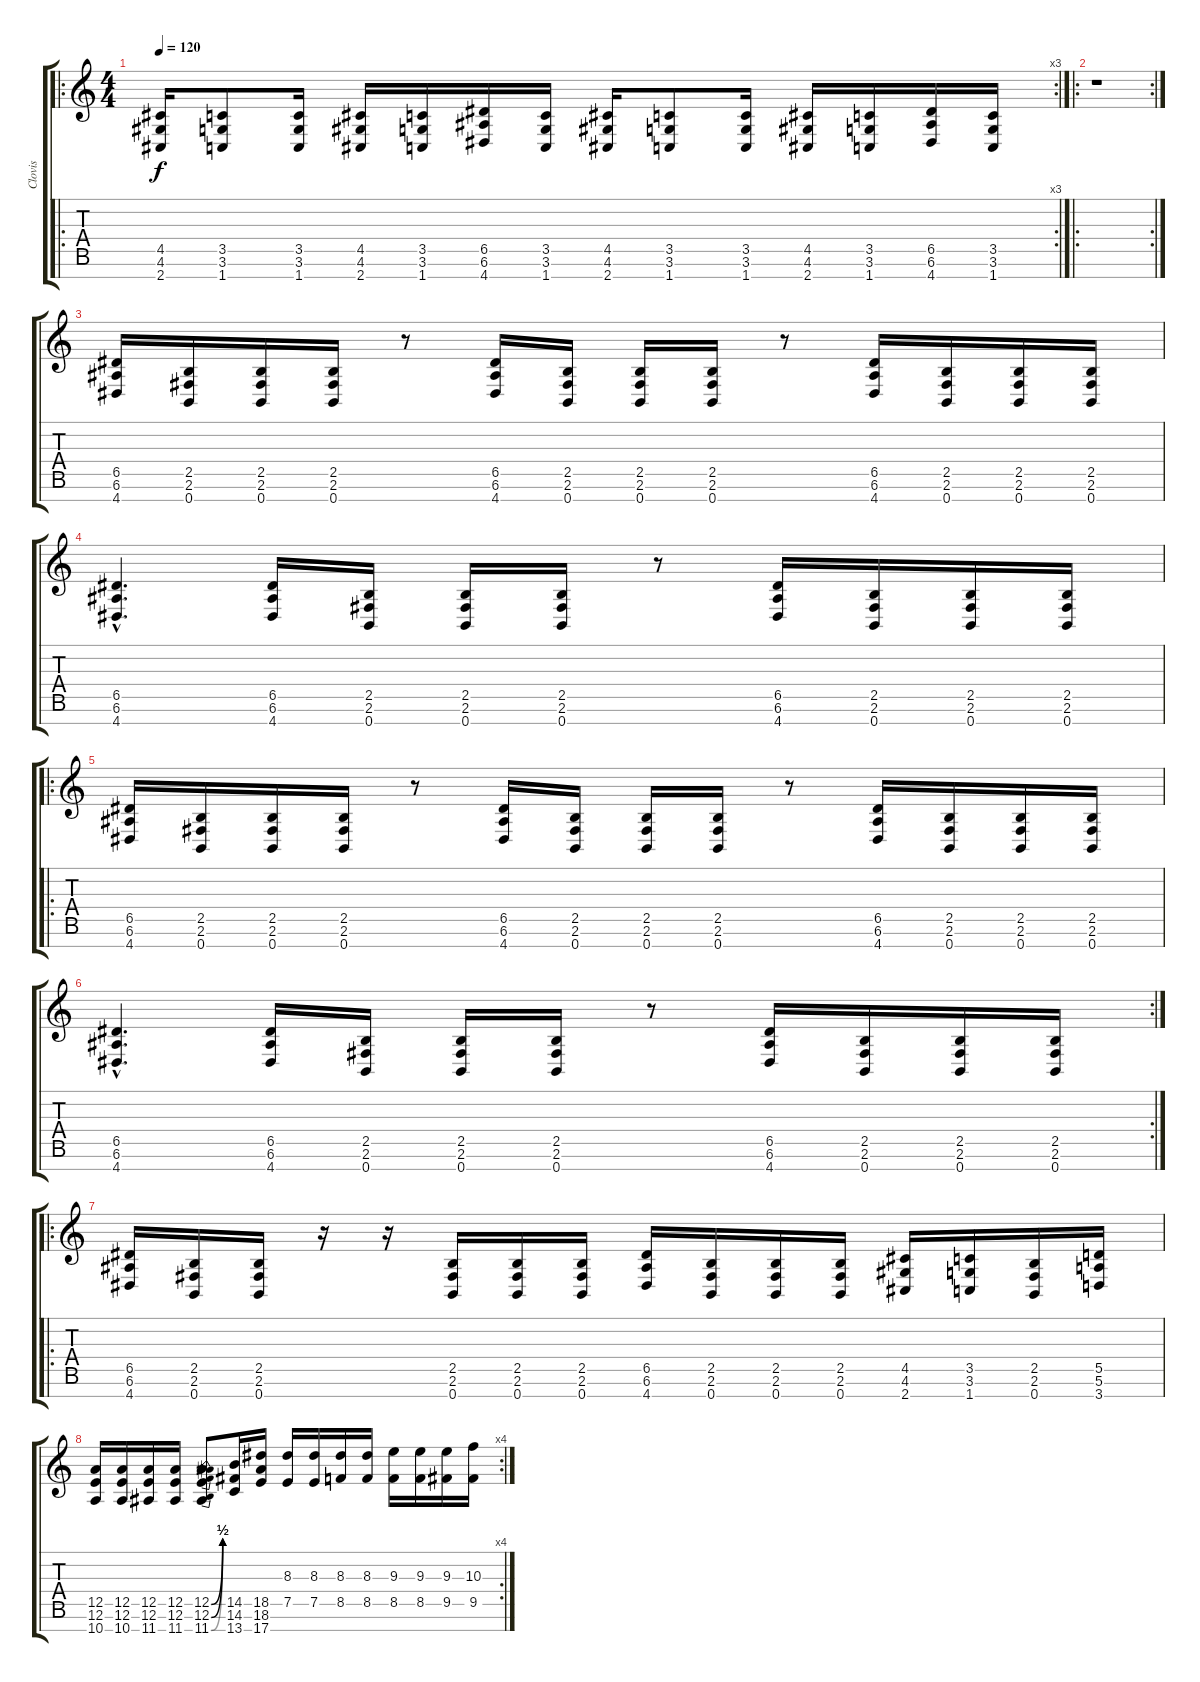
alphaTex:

\track ("Clovis" "Clovis") {instrument distortionguitar}
\staff {score tabs}
\tuning (E4 B3 G3 D3 A2 E2 B1) {hide}
\ro
\rc 3
\ts (4 4)
\tempo 120
\clef g2
\ks c
(4.5 4.6 2.7).16{dy f} (3.5 3.6 1.7).8 (3.5 3.6 1.7).16 (4.5 4.6 2.7).16 (3.5 3.6 1.7).16 (6.5 6.6 4.7).16 (3.5 3.6 1.7).16 (4.5 4.6 2.7).16 (3.5 3.6 1.7).8 (3.5 3.6 1.7).16 (4.5 4.6 2.7).16 (3.5 3.6 1.7).16 (6.5 6.6 4.7).16 (3.5 3.6 1.7).16 |
\ro
\rc 2
r.1 |
(6.5 6.6 4.7).16 (2.5 2.6 0.7).16 (2.5 2.6 0.7).16 (2.5 2.6 0.7).16 r.8 (6.5 6.6 4.7).16 (2.5 2.6 0.7).16 (2.5 2.6 0.7).16 (2.5 2.6 0.7).16 r.8 (6.5 6.6 4.7).16 (2.5 2.6 0.7).16 (2.5 2.6 0.7).16 (2.5 2.6 0.7).16 |
(6.5{hac} 6.6{hac} 4.7{hac}).4{d} (6.5 6.6 4.7).16 (2.5 2.6 0.7).16 (2.5 2.6 0.7).16 (2.5 2.6 0.7).16 r.8 (6.5 6.6 4.7).16 (2.5 2.6 0.7).16 (2.5 2.6 0.7).16 (2.5 2.6 0.7).16 |
\ro
(6.5 6.6 4.7).16 (2.5 2.6 0.7).16 (2.5 2.6 0.7).16 (2.5 2.6 0.7).16 r.8 (6.5 6.6 4.7).16 (2.5 2.6 0.7).16 (2.5 2.6 0.7).16 (2.5 2.6 0.7).16 r.8 (6.5 6.6 4.7).16 (2.5 2.6 0.7).16 (2.5 2.6 0.7).16 (2.5 2.6 0.7).16 |
\rc 2
(6.5{hac} 6.6{hac} 4.7{hac}).4{d} (6.5 6.6 4.7).16 (2.5 2.6 0.7).16 (2.5 2.6 0.7).16 (2.5 2.6 0.7).16 r.8 (6.5 6.6 4.7).16 (2.5 2.6 0.7).16 (2.5 2.6 0.7).16 (2.5 2.6 0.7).16 |
\ro
(6.5 6.6 4.7).16 (2.5 2.6 0.7).16 (2.5 2.6 0.7).16 r.16 r.16 (2.5 2.6 0.7).16 (2.5 2.6 0.7).16 (2.5 2.6 0.7).16 (6.5 6.6 4.7).16 (2.5 2.6 0.7).16 (2.5 2.6 0.7).16 (2.5 2.6 0.7).16 (4.5 4.6 2.7).16 (3.5 3.6 1.7).16 (2.5 2.6 0.7).16 (5.5 5.6 3.7).16 |
\rc 4
(12.5 12.6 10.7).16 (12.5 12.6 10.7).16 (12.5 12.6 11.7).16 (12.5 12.6 11.7).16 (12.5{be (bend 0 0 60 2)} 12.6{be (bend 0 0 60 2)} 11.7{be (bend 0 0 60 2)}).8 (14.5 14.6 13.7).16 (18.5 18.6 17.7).16 (8.3 7.5).16 (8.3 7.5).16 (8.3 8.5).16 (8.3 8.5).16 (9.3 8.5).16 (9.3 8.5).16 (9.3 9.5).16 (10.3 9.5).16
